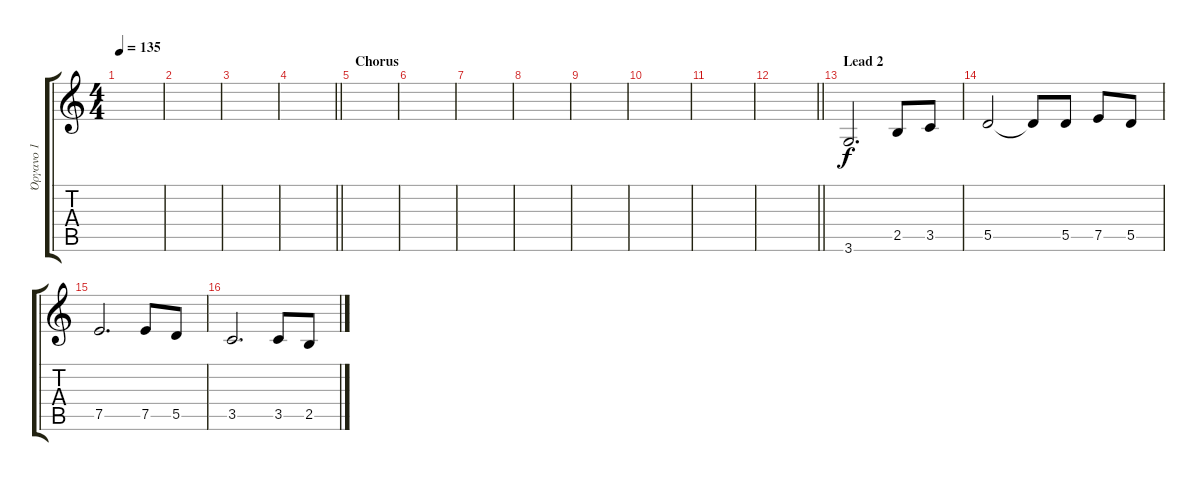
\track ("Όργανο 1" "Όργανο 1") {instrument acousticguitarsteel}
\staff {score tabs}
\tuning (E4 B3 G3 D3 A2 E2) {hide}
\ts (4 4)
\tempo 135
\clef g2
\ks c
|
|
|
\barLineRight lightlight
|
\section ("" "Chorus")
|
|
|
|
|
|
|
\barLineRight lightlight
|
\section ("" "Lead 2")
3.6.2{d} 2.5.8 3.5.8 |
5.5.2 5.5{t}.8 5.5.8 7.5.8 5.5.8 |
7.5.2{d} 7.5.8 5.5.8 |
3.5.2{d} 3.5.8 2.5.8
